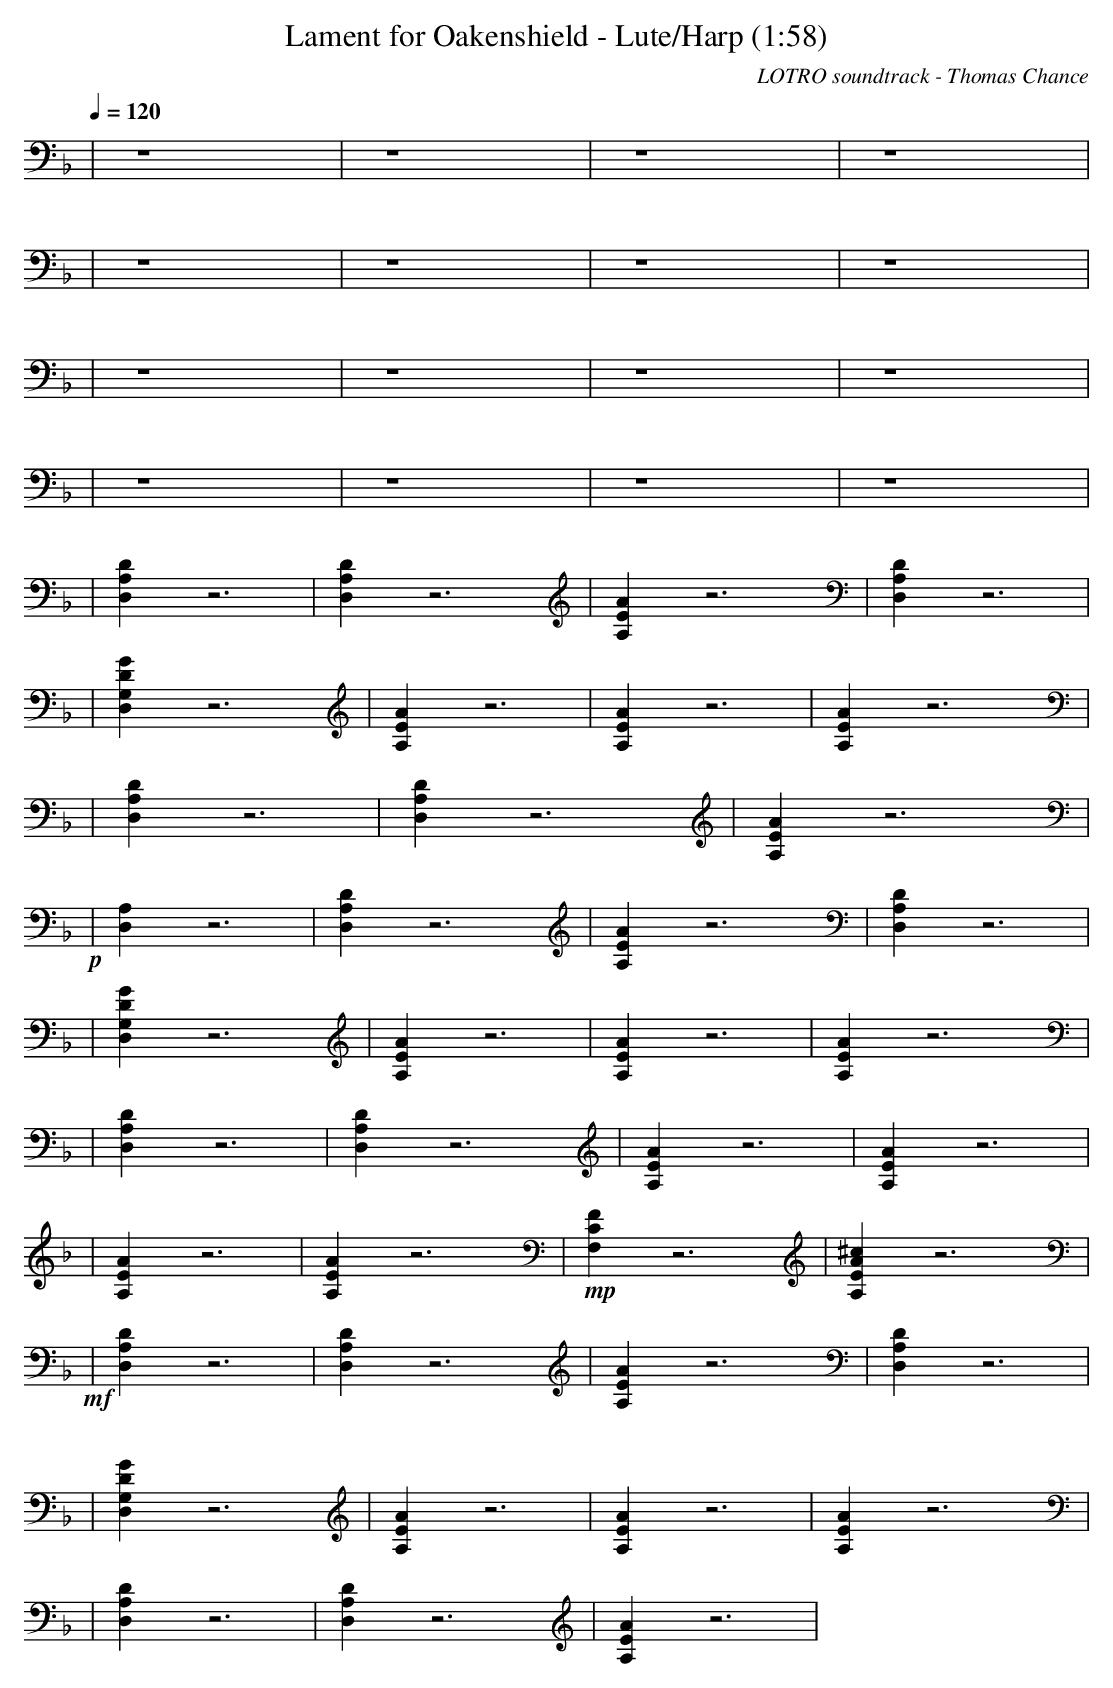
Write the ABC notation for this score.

X:1
T:Lament for Oakenshield - Lute/Harp (1:58)
C:LOTRO soundtrack - Thomas Chance
L:1/4
Q:120
K:Dminor
| z4 | z4 | z4 | z4 |
| z4 | z4 | z4 | z4 |
| z4 | z4 | z4 | z4 |
| z4 | z4 | z4 | z4 |
| [D,A,D] z3 | [D,A,D] z3 | [A,EA] z3 | [D,A,D] z3 |
| [D,G,DG] z3 | [A,EA] z3 | [A,EA] z3 | [A,EA] z3 |
| [D,A,D] z3 | [D,A,D] z3 | [A,EA] z3 |
+p+
| [D,A,] z3 | [D,A,D] z3 | [A,EA] z3 | [D,A,D] z3 |
| [D,G,DG] z3 | [A,EA] z3 | [A,EA] z3 | [A,EA] z3 |
| [D,A,D] z3 | [D,A,D] z3 | [A,EA] z3 | [A,EA] z3 |
| [A,EA] z3 | [A,EA] z3 | +mp+[F,CF] z3 | [A,EA^c] z3 |
+mf+
| [D,A,D] z3 | [D,A,D] z3 | [A,EA] z3 | [D,A,D] z3 |
| [D,G,DG] z3 | [A,EA] z3 | [A,EA] z3 | [A,EA] z3 |
| [D,A,D] z3 | [D,A,D] z3 | [A,EA] z3 |
